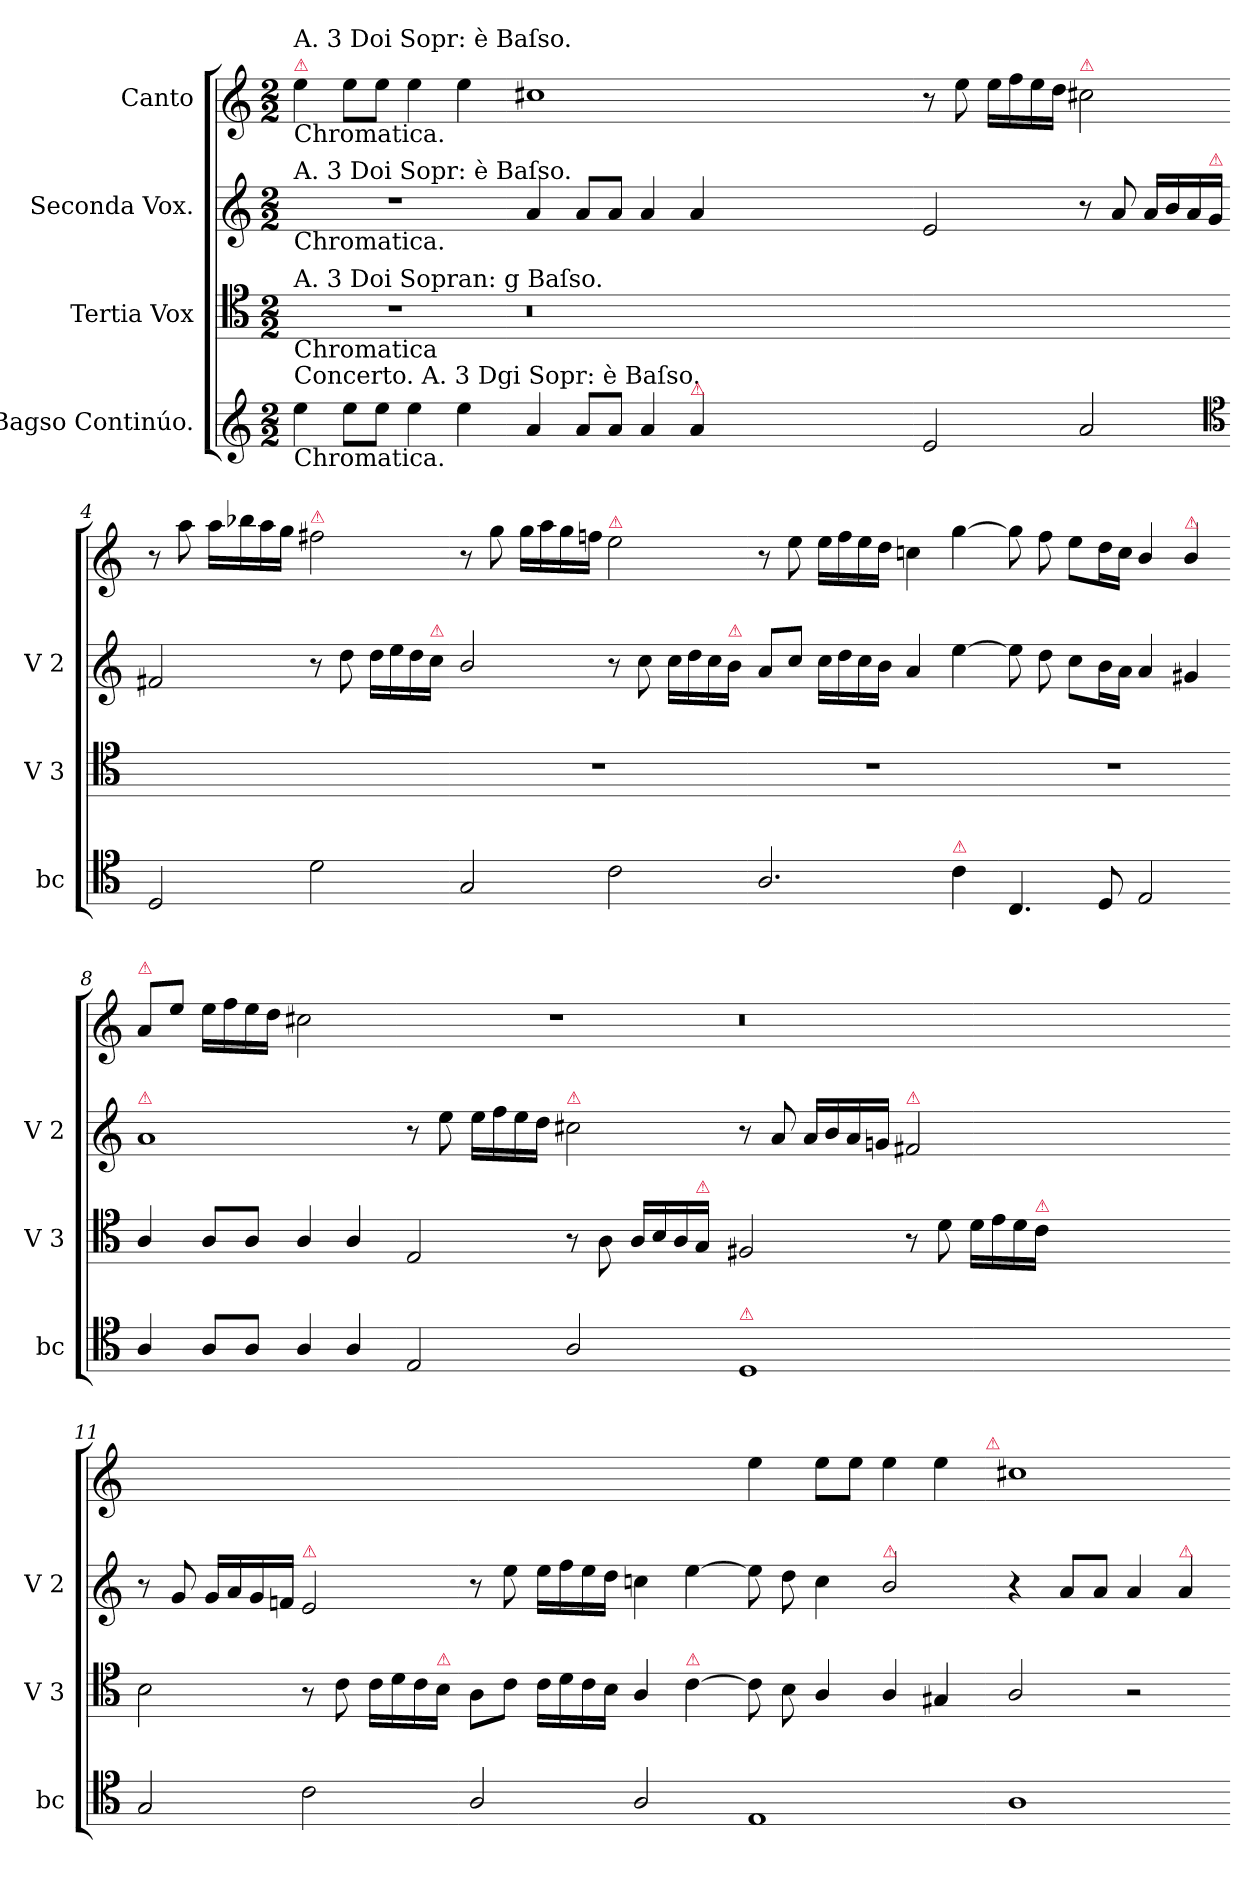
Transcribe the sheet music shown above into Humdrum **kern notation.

**kern	**kern	**kern	**kern
*part4	*part3	*part2	*part1
*staff4	*staff3	*staff2	*staff1
*I"Bagso Continúo.	*I"Tertia Vox	*I"Seconda Vox.	*I"Canto
*I'bc	*I'V 3	*I'V 2	*
*clefG2	*clefC4	*clefG2	*clefG2
*k[]	*k[]	*k[]	*k[]
*a:	*a:	*a:	*a:
*M2/2	*M2/2	*M2/2	*M2/2
=1	=1	=1	=1
!	!	!	!LO:TX:a:color=crimson:t=⚠
!	!	!	!LO:TX:a:t=A. 3  Doi Sopr&colon; è Baſso.
!	!	!	!LO:TX:b:t=Chromatica.
!	!	!LO:TX:b:t=Chromatica.	!
!	!	!LO:TX:a:t=A. 3  Doi Sopr&colon; è Baſso.	!
!	!LO:TX:b:t=Chromatica	!	!
!	!LO:TX:a:t=A. 3  Doi Sopran&colon; g Baſso.	!	!
!LO:TX:a:t=Concerto. A. 3  Dgi Sopr&colon; è Baſso.	!	!	!
!LO:TX:b:t=Chromatica.	!	!	!
4ee\	1r	1r	4ee\
8ee\L	.	.	8ee\L
8ee\J	.	.	8ee\J
4ee\	.	.	4ee\
4ee\	.	.	4ee\
=2-	=2-	=2-	=2-
4a/	0.r	4a/	1cc#X
8a/L	.	8a/L	.
8a/J	.	8a/J	.
4a/	.	4a/	.
!LO:TX:a:color=crimson:t=⚠	!	!	!
4a/	.	4a/	.
0ryy	.	0ryy	0ryy
=3-	=3-	=3-	=3-
2e/	1ryy	2e/	8r
.	.	.	8ee
.	.	.	16eeLL
.	.	.	16ff\
.	.	.	16ee\
.	.	.	16dd\JJ
!	!	!	!LO:TX:a:color=crimson:t=⚠
2a/	.	8r	2cc#X\
.	.	8a	.
.	.	16aLL	.
.	.	16b/	.
.	.	16a/	.
!	!	!LO:TX:a:color=crimson:t=⚠	!
.	.	16g/JJ	.
*clefC4	*	*	*
=4-	=4-	=4-	=4-
2D/	1ryy	2f#X/	8r
.	.	.	8aa
.	.	.	16aaLL
.	.	.	16bb-X\
.	.	.	16aa\
.	.	.	16gg\JJ
!	!	!	!LO:TX:a:color=crimson:t=⚠
2d\	.	8r	2ff#X\
.	.	8dd	.
.	.	16ddLL	.
.	.	16ee\	.
.	.	16dd\	.
!	!	!LO:TX:a:color=crimson:t=⚠	!
.	.	16cc\JJ	.
=5-	=5-	=5-	=5-
2G/	1r	2b/	8r
.	.	.	8gg\
.	.	.	16gg\LL
.	.	.	16aa\
.	.	.	16gg\
.	.	.	16ffn\JJ
!	!	!	!LO:TX:a:color=crimson:t=⚠
2c\	.	8r	2ee\
.	.	8cc	.
.	.	16ccLL	.
.	.	16dd\	.
.	.	16cc\	.
!	!	!LO:TX:a:color=crimson:t=⚠	!
.	.	16b\JJ	.
=6-	=6-	=6-	=6-
2.A/	1r	8a/L	8r
.	.	8cc/J	8ee\
.	.	16cc\LL	16ee\LL
.	.	16dd\	16ff\
.	.	16cc\	16ee\
.	.	16b\JJ	16dd\JJ
.	.	4a/	4ccn\
!LO:TX:a:color=crimson:t=⚠	!	!	!
4c\	.	[4ee\	[4gg\
=7-	=7-	=7-	=7-
4.C/	1r	8ee\]	8gg\]
.	.	8dd\	8ff\
.	.	8cc\L	8ee\L
8D/	.	16b\L	16dd\L
.	.	16a\JJ	16cc\JJ
2E/	.	4a/	4b/
!	!	!	!LO:TX:a:color=crimson:t=⚠
.	.	4g#X/	4b/
=8-	=8-	=8-	=8-
!	!	!	!LO:TX:a:color=crimson:t=⚠
!	!	!LO:TX:a:color=crimson:t=⚠	!
4A/	4A/	1a	8a/L
.	.	.	8ee\J
8A/L	8A/L	.	16ee\LL
.	.	.	16ff\
8A/J	8A/J	.	16ee\
.	.	.	16dd\JJ
4A/	4A/	.	2cc#X\
4A/	4A/	.	.
=9-	=9-	=9-	=9-
2E/	2E/	8r	1r
.	.	8ee	.
.	.	16eeLL	.
.	.	16ff\	.
.	.	16ee\	.
.	.	16dd\JJ	.
!	!	!LO:TX:a:color=crimson:t=⚠	!
2A/	8r	2cc#X\	.
.	8A	.	.
.	16ALL	.	.
.	16B/	.	.
.	16A/	.	.
!	!LO:TX:a:color=crimson:t=⚠	!	!
.	16G/JJ	.	.
=10-	=10-	=10-	=10-
!LO:TX:a:color=crimson:t=⚠	!	!	!
1D	2F#X/	8r	0.r
.	.	8a	.
.	.	16aLL	.
.	.	16b/	.
.	.	16a/	.
.	.	16gn/JJ	.
!	!	!LO:TX:a:color=crimson:t=⚠	!
.	8r	2f#X/	.
.	8d	.	.
.	16dLL	.	.
.	16e\	.	.
.	16d\	.	.
!	!LO:TX:a:color=crimson:t=⚠	!	!
.	16c\JJ	.	.
0ryy	0ryy	0ryy	.
=11-	=11-	=11-	=11-
2G/	2B\	8r	1ryy
.	.	8g	.
.	.	16gLL	.
.	.	16a/	.
.	.	16g/	.
.	.	16fn/JJ	.
!	!	!LO:TX:a:color=crimson:t=⚠	!
2c\	8r	2e/	.
.	8c	.	.
.	16cLL	.	.
.	16d\	.	.
.	16c\	.	.
!	!LO:TX:a:color=crimson:t=⚠	!	!
.	16B\JJ	.	.
=12-	=12-	=12-	=12-
2A/	8A\L	8r	1ryy
.	8c\J	8ee	.
.	16c\LL	16eeLL	.
.	16d\	16ff\	.
.	16c\	16ee\	.
.	16B\JJ	16dd\JJ	.
2A/	4A/	4ccn\	.
!	!LO:TX:a:color=crimson:t=⚠	!	!
.	[4c\	[4ee\	.
=13-	=13-	=13-	=13-
1E	8c\]	8ee\]	4ee\
.	8B\	8dd\	.
.	4A/	4cc\	8ee\L
.	.	.	8ee\J
!	!	!LO:TX:a:color=crimson:t=⚠	!
.	4A/	2b/	4ee\
.	4G#X/	.	4ee\
!	!	!	!LO:TX:a:color=crimson:t=⚠
=14-	=14-	=14-	=14-
1A	2A/	4r	1cc#X
.	.	8a/L	.
.	.	8a/J	.
.	2r	4a/	.
!	!	!LO:TX:a:color=crimson:t=⚠	!
.	.	4a/	.
=-	=-	=-	=-
*-	*-	*-	*-
